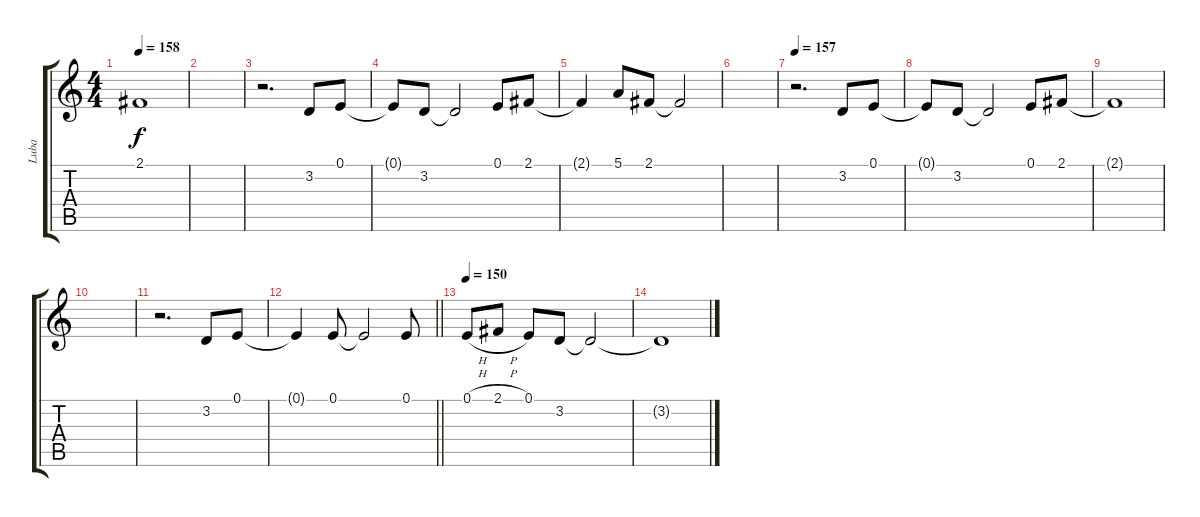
\track ("Luba" "Luba") {instrument voiceoohs}
\staff {score tabs}
\tuning (E4 B3 G3 D3 A2 E2) {hide}
\ts (4 4)
\tempo 158
\clef g2
\ks c
2.1{t}.1{dy f} |
|
r.2{d} 3.2.8 0.1.8 |
0.1{t}.8 3.2.8 3.2{t}.2 0.1.8 2.1.8 |
2.1{t}.4 5.1.8 2.1.8 2.1{t}.2 |
|
\tempo 157
r.2{d} 3.2.8 0.1.8 |
0.1{t}.8 3.2.8 3.2{t}.2 0.1.8 2.1.8 |
2.1{t}.1 |
|
r.2{d} 3.2.8 0.1.8 |
\barLineRight lightlight
0.1{t}.4 0.1.8 0.1{t}.2 0.1.8 |
\section ("" "")
\tempo 150
0.1{h}.8 2.1{h}.8 0.1.8 3.2.8 3.2{t}.2 |
3.2{t}.1
